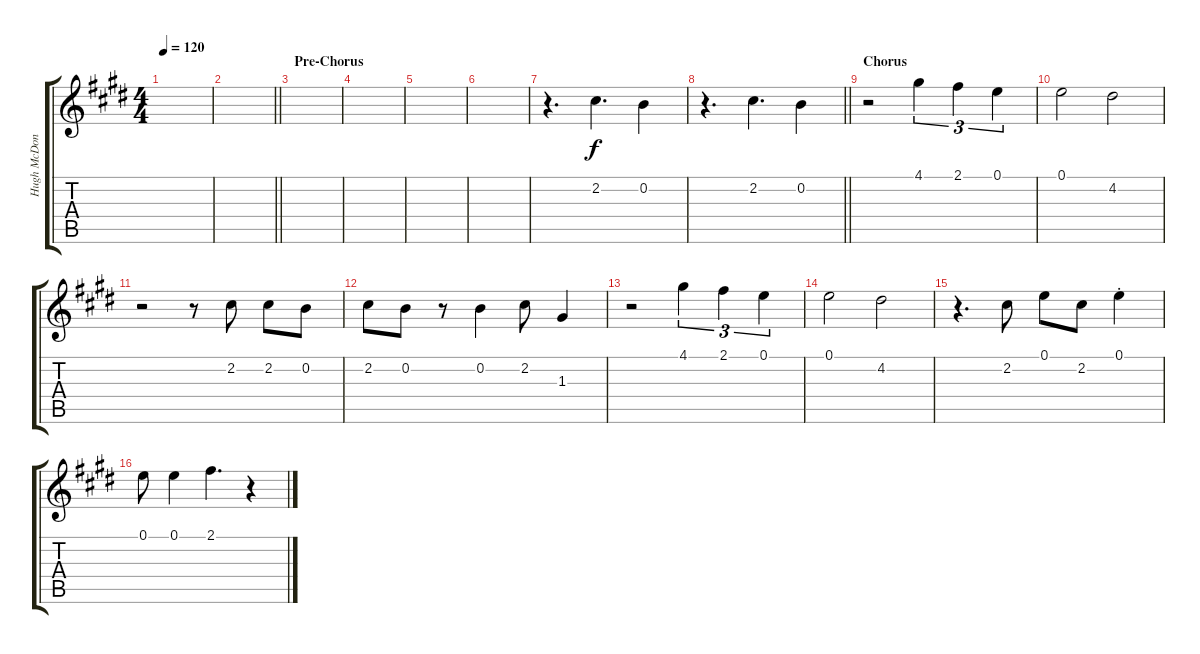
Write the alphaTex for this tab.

\track ("Hugh McDonald (Backing Vocals)" "Hugh McDon") {instrument electricbassfinger}
\staff {score tabs}
\tuning (E4 B3 G3 D3 A2 E2) {hide}
\ts (4 4)
\tempo 120
\clef g2
\ks c#minor
|
\barLineRight lightlight
|
\section ("" "Pre-Chorus")
|
|
|
|
r.4{d} 2.2.4{d} 0.2.4 |
\barLineRight lightlight
r.4{d} 2.2.4{d} 0.2.4 |
\section ("" "Chorus")
r.2 4.1.4{tu (3 2)} 2.1.4{tu (3 2)} 0.1.4{tu (3 2)} |
0.1.2 4.2.2 |
r.2 r.8 2.2.8 2.2.8 0.2.8 |
2.2.8 0.2.8 r.8 0.2.4 2.2.8 1.3.4 |
r.2 4.1.4{tu (3 2)} 2.1.4{tu (3 2)} 0.1.4{tu (3 2)} |
0.1.2 4.2.2 |
r.4{d} 2.2.8 0.1.8 2.2.8 0.1{st}.4 |
0.1.8 0.1.4 2.1.4{d} r.4
